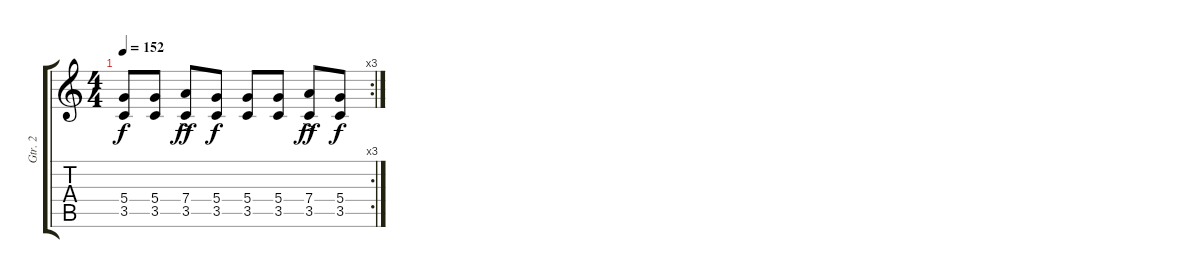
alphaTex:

\track ("Gtr. 2" "Gtr. 2") {instrument electricguitarclean}
\staff {score tabs}
\tuning (E4 B3 G3 D3 A2 E2) {hide}
\rc 3
\ts (4 4)
\tempo 152
\clef g2
\ks c
(5.4 3.5).8{dy f} (5.4 3.5).8 (7.4{ac} 3.5{ac}).8{dy ff} (5.4 3.5).8{dy f} (5.4 3.5).8 (5.4 3.5).8 (7.4{ac} 3.5{ac}).8{dy ff} (5.4 3.5).8{dy f}
